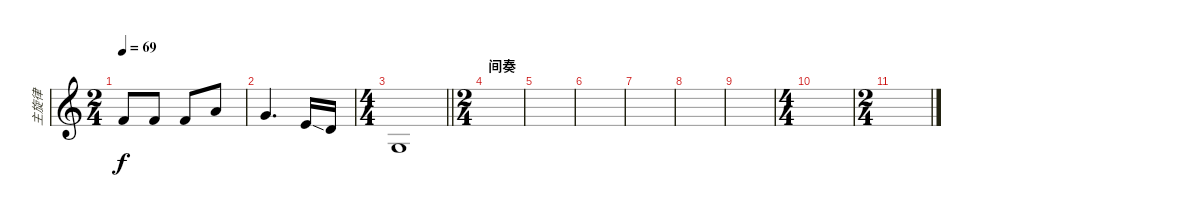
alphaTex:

\track ("主旋律" "主旋律") {instrument viola}
\staff {score}
\tuning (E4 B3 G3 D3 A2 E2) {hide}
\ts (2 4)
\tempo 69
\clef g2
\ks c
1.1.8{dy f} 1.1.8 1.1.8 5.1.8 |
3.1.4{d} 5.2{ss}.16 3.2.16 |
\ts (4 4)
\barLineRight lightlight
0.3.1 |
\ts (2 4)
\section ("" "间奏")
|
|
|
|
|
|
\ts (4 4)
|
\ts (2 4)
